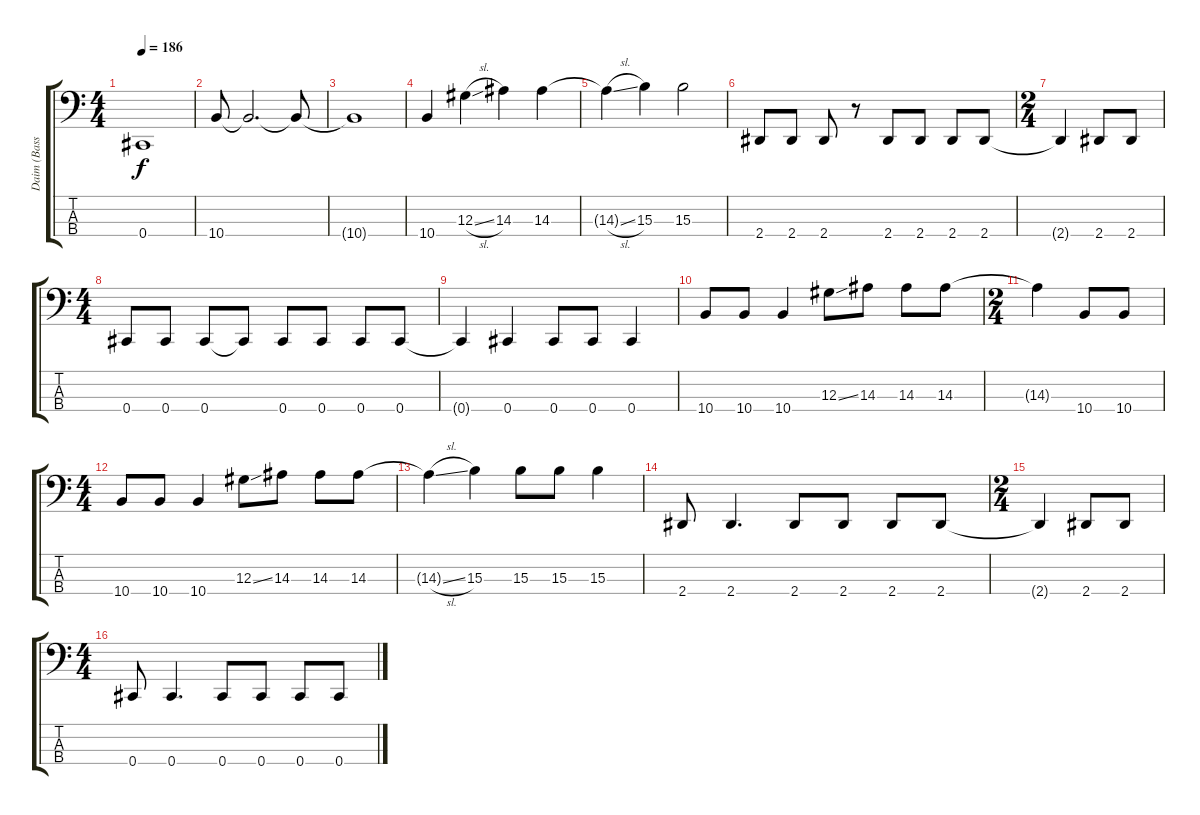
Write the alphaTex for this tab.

\track ("Daim (Bass)" "Daim (Bass") {instrument electricbasspick}
\staff {score tabs}
\tuning (Gb2 Db2 Ab1 Db1) {hide}
\ts (4 4)
\tempo 186
\clef f4
\ks c
0.4{t}.1{dy f} |
10.4.8 10.4{t}.2{d} 10.4{t}.8 |
10.4{t}.1 |
10.4.4 12.3{sl}.4 14.3.4 14.3.4 |
14.3{sl t}.4 15.3.4 15.3.2 |
2.4.8 2.4.8 2.4.8 r.8 2.4.8 2.4.8 2.4.8 2.4.8 |
\ts (2 4)
2.4{t}.4 2.4.8 2.4.8 |
\ts (4 4)
0.4.8 0.4.8 0.4.8 0.4{t}.8 0.4.8 0.4.8 0.4.8 0.4.8 |
0.4{t}.4 0.4.4 0.4.8 0.4.8 0.4.4 |
10.4.8 10.4.8 10.4.4 12.3{ss}.8 14.3.8 14.3.8 14.3.8 |
\ts (2 4)
14.3{t}.4 10.4.8 10.4.8 |
\ts (4 4)
10.4.8 10.4.8 10.4.4 12.3{ss}.8 14.3.8 14.3.8 14.3.8 |
14.3{sl t}.4 15.3.4 15.3.8 15.3.8 15.3.4 |
2.4.8 2.4.4{d} 2.4.8 2.4.8 2.4.8 2.4.8 |
\ts (2 4)
2.4{t}.4 2.4.8 2.4.8 |
\ts (4 4)
0.4.8 0.4.4{d} 0.4.8 0.4.8 0.4.8 0.4.8
